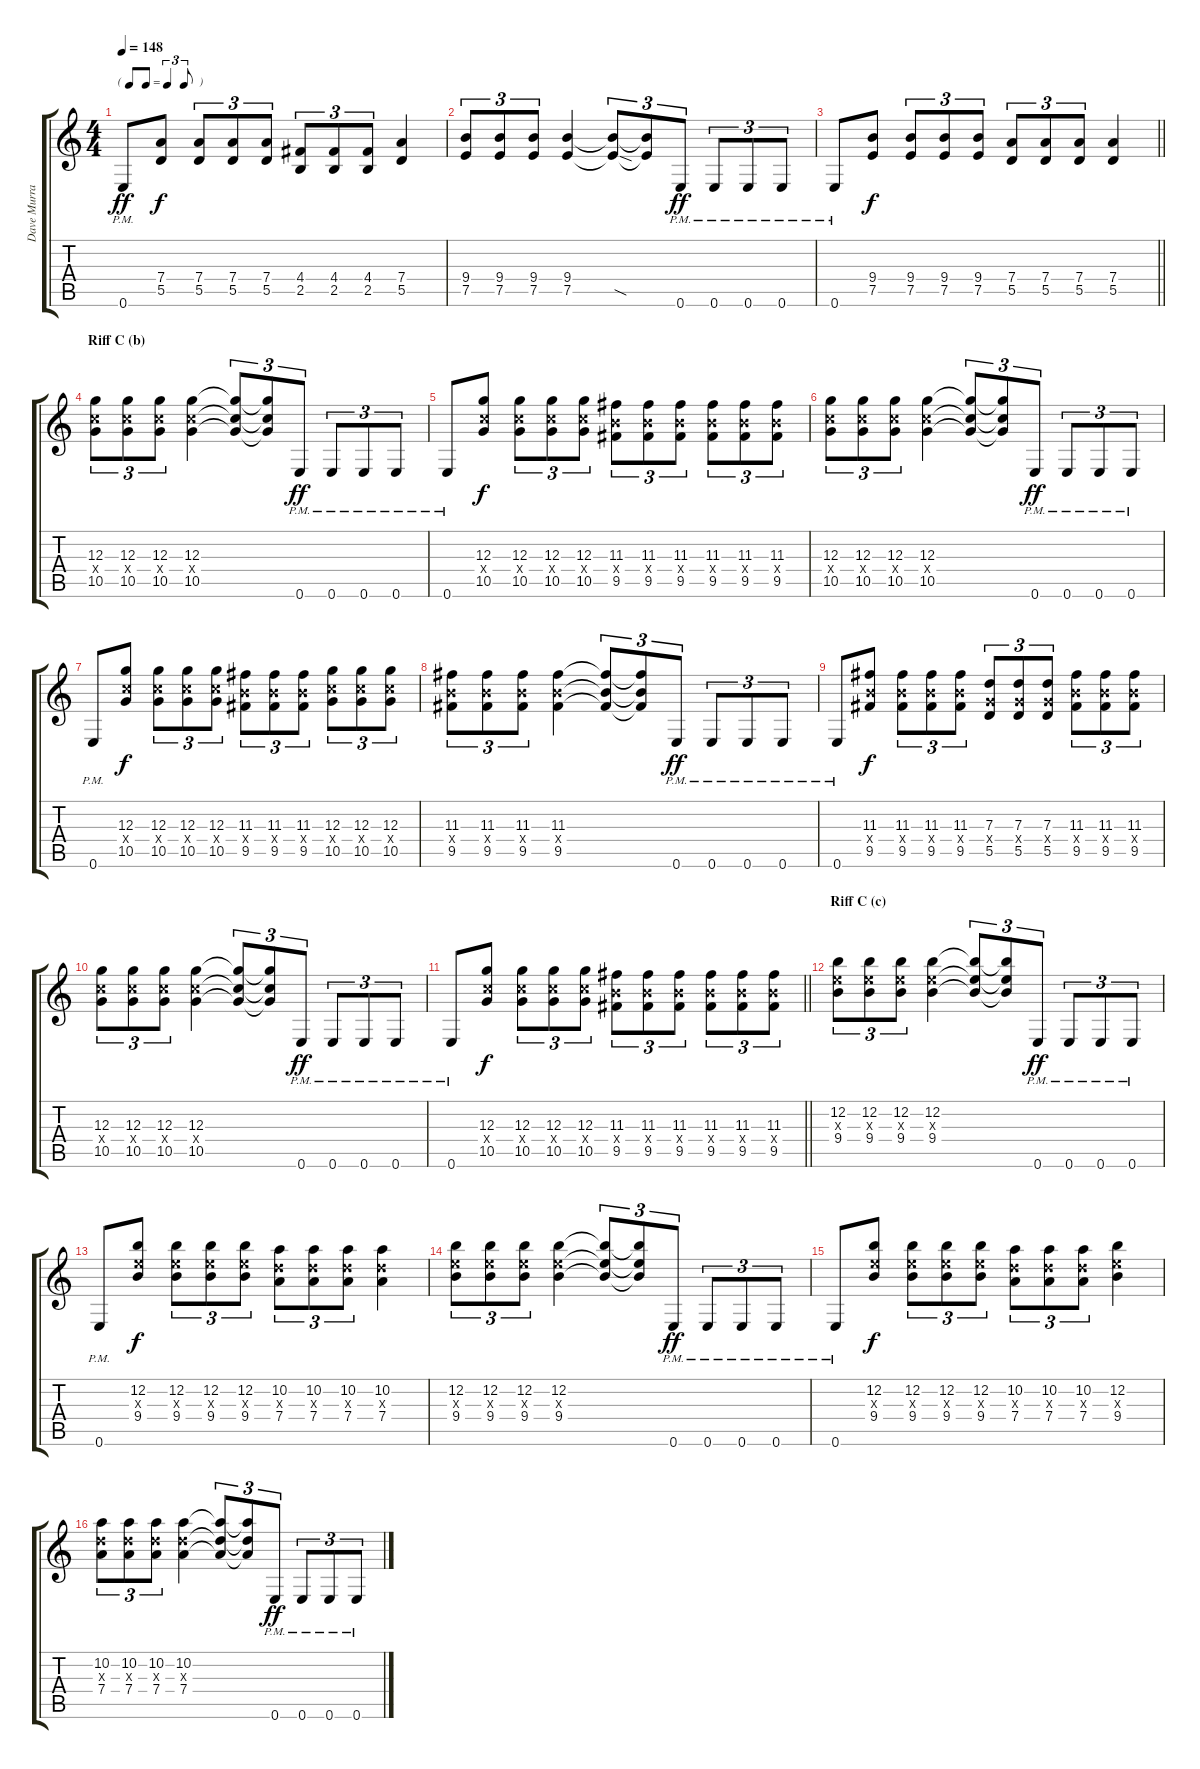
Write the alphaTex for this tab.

\track ("Dave Murray" "Dave Murra") {instrument distortionguitar}
\staff {score tabs}
\tuning (E4 B3 G3 D3 A2 E2) {hide}
\ts (4 4)
\tf triplet8th
\tempo 148
\clef g2
\ks c
0.6{pm}.8{dy ff} (7.4 5.5).8{dy f} (7.4 5.5).8{tu (3 2)} (7.4 5.5).8{tu (3 2)} (7.4 5.5).8{tu (3 2)} (4.4 2.5).8{tu (3 2)} (4.4 2.5).8{tu (3 2)} (4.4 2.5).8{tu (3 2)} (7.4 5.5).4 |
(9.4 7.5).8{tu (3 2)} (9.4 7.5).8{tu (3 2)} (9.4 7.5).8{tu (3 2)} (9.4 7.5).4 (9.4{t} 7.5{sod t}).8{tu (3 2)} (9.4{t} 7.5{t}).8{tu (3 2)} 0.6{pm}.8{tu (3 2) dy ff} 0.6{pm}.8{tu (3 2)} 0.6{pm}.8{tu (3 2)} 0.6{pm}.8{tu (3 2)} |
\barLineRight lightlight
0.6{pm}.8 (9.4 7.5).8{dy f} (9.4 7.5).8{tu (3 2)} (9.4 7.5).8{tu (3 2)} (9.4 7.5).8{tu (3 2)} (7.4 5.5).8{tu (3 2)} (7.4 5.5).8{tu (3 2)} (7.4 5.5).8{tu (3 2)} (7.4 5.5).4 |
\section ("" "Riff C (b)")
(12.3 10.4{x} 10.5).8{tu (3 2)} (12.3 10.4{x} 10.5).8{tu (3 2)} (12.3 10.4{x} 10.5).8{tu (3 2)} (12.3 10.4{x} 10.5).4 (12.3{t} 10.4{t} 10.5{t}).8{tu (3 2)} (12.3{t} 10.4{t} 10.5{t}).8{tu (3 2)} 0.6{pm}.8{tu (3 2) dy ff} 0.6{pm}.8{tu (3 2)} 0.6{pm}.8{tu (3 2)} 0.6{pm}.8{tu (3 2)} |
0.6{pm}.8 (12.3 10.4{x} 10.5).8{dy f} (12.3 10.4{x} 10.5).8{tu (3 2)} (12.3 10.4{x} 10.5).8{tu (3 2)} (12.3 10.4{x} 10.5).8{tu (3 2)} (11.3 9.4{x} 9.5).8{tu (3 2)} (11.3 9.4{x} 9.5).8{tu (3 2)} (11.3 9.4{x} 9.5).8{tu (3 2)} (11.3 9.4{x} 9.5).8{tu (3 2)} (11.3 9.4{x} 9.5).8{tu (3 2)} (11.3 9.4{x} 9.5).8{tu (3 2)} |
(12.3 10.4{x} 10.5).8{tu (3 2)} (12.3 10.4{x} 10.5).8{tu (3 2)} (12.3 10.4{x} 10.5).8{tu (3 2)} (12.3 10.4{x} 10.5).4 (12.3{t} 10.4{t} 10.5{t}).8{tu (3 2)} (12.3{t} 10.4{t} 10.5{t}).8{tu (3 2)} 0.6{pm}.8{tu (3 2) dy ff} 0.6{pm}.8{tu (3 2)} 0.6{pm}.8{tu (3 2)} 0.6{pm}.8{tu (3 2)} |
0.6{pm}.8 (12.3 10.4{x} 10.5).8{dy f} (12.3 10.4{x} 10.5).8{tu (3 2)} (12.3 10.4{x} 10.5).8{tu (3 2)} (12.3 10.4{x} 10.5).8{tu (3 2)} (11.3 9.4{x} 9.5).8{tu (3 2)} (11.3 9.4{x} 9.5).8{tu (3 2)} (11.3 9.4{x} 9.5).8{tu (3 2)} (12.3 10.4{x} 10.5).8{tu (3 2)} (12.3 10.4{x} 10.5).8{tu (3 2)} (12.3 10.4{x} 10.5).8{tu (3 2)} |
(11.3 9.4{x} 9.5).8{tu (3 2)} (11.3 9.4{x} 9.5).8{tu (3 2)} (11.3 9.4{x} 9.5).8{tu (3 2)} (11.3 9.4{x} 9.5).4 (11.3{t} 9.4{t} 9.5{t}).8{tu (3 2)} (11.3{t} 9.4{t} 9.5{t}).8{tu (3 2)} 0.6{pm}.8{tu (3 2) dy ff} 0.6{pm}.8{tu (3 2)} 0.6{pm}.8{tu (3 2)} 0.6{pm}.8{tu (3 2)} |
0.6{pm}.8 (11.3 9.4{x} 9.5).8{dy f} (11.3 9.4{x} 9.5).8{tu (3 2)} (11.3 9.4{x} 9.5).8{tu (3 2)} (11.3 9.4{x} 9.5).8{tu (3 2)} (7.3 5.4{x} 5.5).8{tu (3 2)} (7.3 5.4{x} 5.5).8{tu (3 2)} (7.3 5.4{x} 5.5).8{tu (3 2)} (11.3 9.4{x} 9.5).8{tu (3 2)} (11.3 9.4{x} 9.5).8{tu (3 2)} (11.3 9.4{x} 9.5).8{tu (3 2)} |
(12.3 10.4{x} 10.5).8{tu (3 2)} (12.3 10.4{x} 10.5).8{tu (3 2)} (12.3 10.4{x} 10.5).8{tu (3 2)} (12.3 10.4{x} 10.5).4 (12.3{t} 10.4{t} 10.5{t}).8{tu (3 2)} (12.3{t} 10.4{t} 10.5{t}).8{tu (3 2)} 0.6{pm}.8{tu (3 2) dy ff} 0.6{pm}.8{tu (3 2)} 0.6{pm}.8{tu (3 2)} 0.6{pm}.8{tu (3 2)} |
\barLineRight lightlight
0.6{pm}.8 (12.3 10.4{x} 10.5).8{dy f} (12.3 10.4{x} 10.5).8{tu (3 2)} (12.3 10.4{x} 10.5).8{tu (3 2)} (12.3 10.4{x} 10.5).8{tu (3 2)} (11.3 9.4{x} 9.5).8{tu (3 2)} (11.3 9.4{x} 9.5).8{tu (3 2)} (11.3 9.4{x} 9.5).8{tu (3 2)} (11.3 9.4{x} 9.5).8{tu (3 2)} (11.3 9.4{x} 9.5).8{tu (3 2)} (11.3 9.4{x} 9.5).8{tu (3 2)} |
\section ("" "Riff C (c)")
(12.2 9.3{x} 9.4).8{tu (3 2)} (12.2 9.3{x} 9.4).8{tu (3 2)} (12.2 9.3{x} 9.4).8{tu (3 2)} (12.2 9.3{x} 9.4).4 (12.2{t} 9.3{t} 9.4{t}).8{tu (3 2)} (12.2{t} 9.3{t} 9.4{t}).8{tu (3 2)} 0.6{pm}.8{tu (3 2) dy ff} 0.6{pm}.8{tu (3 2)} 0.6{pm}.8{tu (3 2)} 0.6{pm}.8{tu (3 2)} |
0.6{pm}.8 (12.2 9.3{x} 9.4).8{dy f} (12.2 9.3{x} 9.4).8{tu (3 2)} (12.2 9.3{x} 9.4).8{tu (3 2)} (12.2 9.3{x} 9.4).8{tu (3 2)} (10.2 7.3{x} 7.4).8{tu (3 2)} (10.2 7.3{x} 7.4).8{tu (3 2)} (10.2 7.3{x} 7.4).8{tu (3 2)} (10.2 7.3{x} 7.4).4 |
(12.2 9.3{x} 9.4).8{tu (3 2)} (12.2 9.3{x} 9.4).8{tu (3 2)} (12.2 9.3{x} 9.4).8{tu (3 2)} (12.2 9.3{x} 9.4).4 (12.2{t} 9.3{t} 9.4{t}).8{tu (3 2)} (12.2{t} 9.3{t} 9.4{t}).8{tu (3 2)} 0.6{pm}.8{tu (3 2) dy ff} 0.6{pm}.8{tu (3 2)} 0.6{pm}.8{tu (3 2)} 0.6{pm}.8{tu (3 2)} |
0.6{pm}.8 (12.2 9.3{x} 9.4).8{dy f} (12.2 9.3{x} 9.4).8{tu (3 2)} (12.2 9.3{x} 9.4).8{tu (3 2)} (12.2 9.3{x} 9.4).8{tu (3 2)} (10.2 7.3{x} 7.4).8{tu (3 2)} (10.2 7.3{x} 7.4).8{tu (3 2)} (10.2 7.3{x} 7.4).8{tu (3 2)} (12.2 9.3{x} 9.4).4 |
(10.2 7.3{x} 7.4).8{tu (3 2)} (10.2 7.3{x} 7.4).8{tu (3 2)} (10.2 7.3{x} 7.4).8{tu (3 2)} (10.2 7.3{x} 7.4).4 (10.2{t} 7.3{t} 7.4{t}).8{tu (3 2)} (10.2{t} 7.3{t} 7.4{t}).8{tu (3 2)} 0.6{pm}.8{tu (3 2) dy ff} 0.6{pm}.8{tu (3 2)} 0.6{pm}.8{tu (3 2)} 0.6{pm}.8{tu (3 2)}
